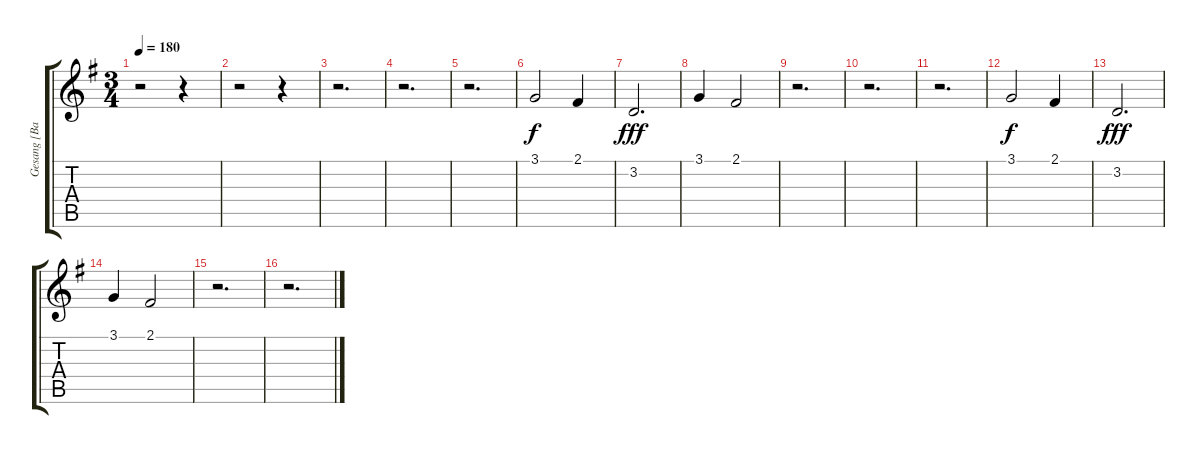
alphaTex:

\track ("Gesang [Back/Farin]" "Gesang [Ba") {instrument voiceoohs}
\staff {score tabs}
\tuning (E4 B3 G3 D3 A2 E2) {hide}
\ts (3 4)
\tempo 180
\clef g2
\ks eminor
r.2{dy fff} r.4 |
r.2 r.4 |
r.2{d} |
r.2{d} |
r.2{d} |
3.1.2{dy f} 2.1.4 |
3.2.2{d dy fff} |
3.1.4 2.1.2 |
r.2{d} |
r.2{d} |
r.2{d} |
3.1.2{dy f} 2.1.4 |
3.2.2{d dy fff} |
3.1.4 2.1.2 |
r.2{d} |
r.2{d}
